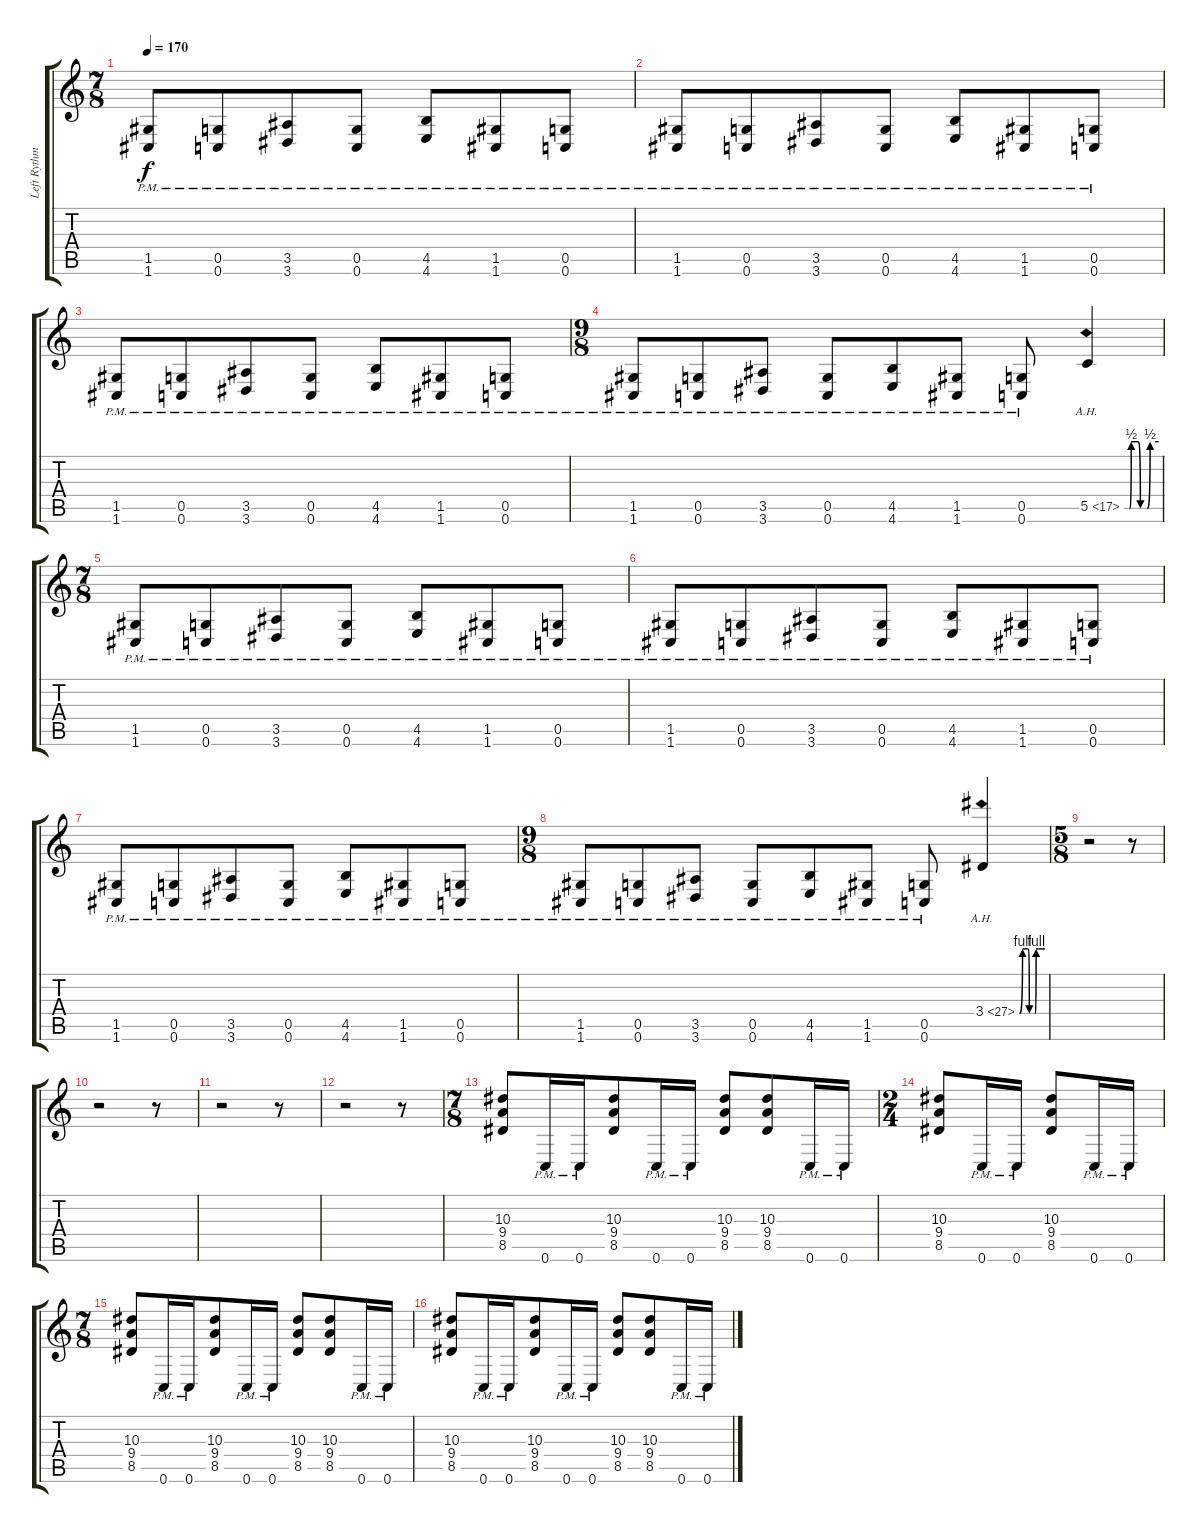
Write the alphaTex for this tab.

\track ("Left Rythm Guitar" "Left Rythm") {instrument distortionguitar}
\staff {score tabs}
\tuning (D4 A3 F3 C3 G2 C2) {hide}
\ts (7 8)
\tempo 170
\clef g2
\ks c
(1.5{pm} 1.6{pm}).8{dy f} (0.5{pm} 0.6{pm}).8 (3.5{pm} 3.6{pm}).8 (0.5{pm} 0.6{pm}).8 (4.5{pm} 4.6{pm}).8 (1.5{pm} 1.6{pm}).8 (0.5{pm} 0.6{pm}).8 |
(1.5{pm} 1.6{pm}).8 (0.5{pm} 0.6{pm}).8 (3.5{pm} 3.6{pm}).8 (0.5{pm} 0.6{pm}).8 (4.5{pm} 4.6{pm}).8 (1.5{pm} 1.6{pm}).8 (0.5{pm} 0.6{pm}).8 |
(1.5{pm} 1.6{pm}).8 (0.5{pm} 0.6{pm}).8 (3.5{pm} 3.6{pm}).8 (0.5{pm} 0.6{pm}).8 (4.5{pm} 4.6{pm}).8 (1.5{pm} 1.6{pm}).8 (0.5{pm} 0.6{pm}).8 |
\ts (9 8)
(1.5{pm} 1.6{pm}).8 (0.5{pm} 0.6{pm}).8 (3.5{pm} 3.6{pm}).8 (0.5{pm} 0.6{pm}).8 (4.5{pm} 4.6{pm}).8 (1.5{pm} 1.6{pm}).8 (0.5{pm} 0.6{pm}).8 5.5{be (custom 0 0 6 0 9 0 12 2 15 2 24 2 28 0 40 0 45 2 60 2) ah 12}.4 |
\ts (7 8)
(1.5{pm} 1.6{pm}).8 (0.5{pm} 0.6{pm}).8 (3.5{pm} 3.6{pm}).8 (0.5{pm} 0.6{pm}).8 (4.5{pm} 4.6{pm}).8 (1.5{pm} 1.6{pm}).8 (0.5{pm} 0.6{pm}).8 |
(1.5{pm} 1.6{pm}).8 (0.5{pm} 0.6{pm}).8 (3.5{pm} 3.6{pm}).8 (0.5{pm} 0.6{pm}).8 (4.5{pm} 4.6{pm}).8 (1.5{pm} 1.6{pm}).8 (0.5{pm} 0.6{pm}).8 |
(1.5{pm} 1.6{pm}).8 (0.5{pm} 0.6{pm}).8 (3.5{pm} 3.6{pm}).8 (0.5{pm} 0.6{pm}).8 (4.5{pm} 4.6{pm}).8 (1.5{pm} 1.6{pm}).8 (0.5{pm} 0.6{pm}).8 |
\ts (9 8)
(1.5{pm} 1.6{pm}).8 (0.5{pm} 0.6{pm}).8 (3.5{pm} 3.6{pm}).8 (0.5{pm} 0.6{pm}).8 (4.5{pm} 4.6{pm}).8 (1.5{pm} 1.6{pm}).8 (0.5{pm} 0.6{pm}).8 3.4{be (custom 0 0 7 4 15 4 18 4 20 4 23 0 26 0 30 0 36 0 39 4 45 4 60 4) ah 24}.4 |
\ts (5 8)
r.2 r.8 |
r.2 r.8 |
r.2 r.8 |
r.2 r.8 |
\ts (7 8)
(10.3 9.4 8.5).8 0.6{pm}.16 0.6{pm}.16 (10.3 9.4 8.5).8 0.6{pm}.16 0.6{pm}.16 (10.3 9.4 8.5).8 (10.3 9.4 8.5).8 0.6{pm}.16 0.6{pm}.16 |
\ts (2 4)
(10.3 9.4 8.5).8 0.6{pm}.16 0.6{pm}.16 (10.3 9.4 8.5).8 0.6{pm}.16 0.6{pm}.16 |
\ts (7 8)
(10.3 9.4 8.5).8 0.6{pm}.16 0.6{pm}.16 (10.3 9.4 8.5).8 0.6{pm}.16 0.6{pm}.16 (10.3 9.4 8.5).8 (10.3 9.4 8.5).8 0.6{pm}.16 0.6{pm}.16 |
(10.3 9.4 8.5).8 0.6{pm}.16 0.6{pm}.16 (10.3 9.4 8.5).8 0.6{pm}.16 0.6{pm}.16 (10.3 9.4 8.5).8 (10.3 9.4 8.5).8 0.6{pm}.16 0.6{pm}.16
